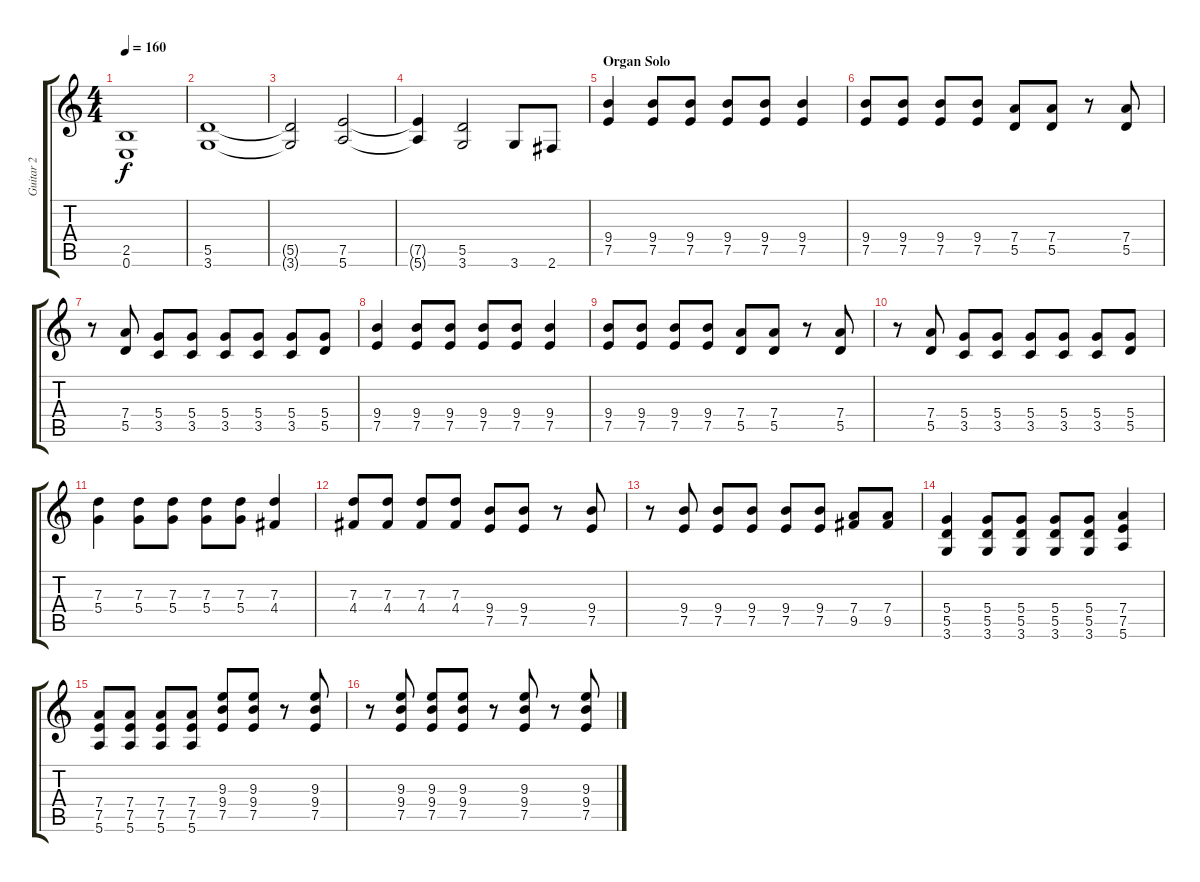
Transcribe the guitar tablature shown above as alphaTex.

\track ("Guitar 2" "Guitar 2") {instrument overdrivenguitar}
\staff {score tabs}
\tuning (E4 B3 G3 D3 A2 E2) {hide}
\ts (4 4)
\tempo 160
\clef g2
\ks c
(2.5{t} 0.6{t}).1{dy f} |
(5.5 3.6).1 |
(5.5{t} 3.6{t}).2 (7.5 5.6).2 |
(7.5{t} 5.6{t}).4 (5.5 3.6).2 3.6.8 2.6.8 |
\section ("" "Organ Solo")
(9.4 7.5).4 (9.4 7.5).8 (9.4 7.5).8 (9.4 7.5).8 (9.4 7.5).8 (9.4 7.5).4 |
(9.4 7.5).8 (9.4 7.5).8 (9.4 7.5).8 (9.4 7.5).8 (7.4 5.5).8 (7.4 5.5).8 r.8 (7.4 5.5).8 |
r.8 (7.4 5.5).8 (5.4 3.5).8 (5.4 3.5).8 (5.4 3.5).8 (5.4 3.5).8 (5.4 3.5).8 (5.4 5.5).8 |
(9.4 7.5).4 (9.4 7.5).8 (9.4 7.5).8 (9.4 7.5).8 (9.4 7.5).8 (9.4 7.5).4 |
(9.4 7.5).8 (9.4 7.5).8 (9.4 7.5).8 (9.4 7.5).8 (7.4 5.5).8 (7.4 5.5).8 r.8 (7.4 5.5).8 |
r.8 (7.4 5.5).8 (5.4 3.5).8 (5.4 3.5).8 (5.4 3.5).8 (5.4 3.5).8 (5.4 3.5).8 (5.4 5.5).8 |
(7.3 5.4).4 (7.3 5.4).8 (7.3 5.4).8 (7.3 5.4).8 (7.3 5.4).8 (7.3 4.4).4 |
(7.3 4.4).8 (7.3 4.4).8 (7.3 4.4).8 (7.3 4.4).8 (9.4 7.5).8 (9.4 7.5).8 r.8 (9.4 7.5).8 |
r.8 (9.4 7.5).8 (9.4 7.5).8 (9.4 7.5).8 (9.4 7.5).8 (9.4 7.5).8 (7.4 9.5).8 (7.4 9.5).8 |
(5.4 5.5 3.6).4 (5.4 5.5 3.6).8 (5.4 5.5 3.6).8 (5.4 5.5 3.6).8 (5.4 5.5 3.6).8 (7.4 7.5 5.6).4 |
(7.4 7.5 5.6).8 (7.4 7.5 5.6).8 (7.4 7.5 5.6).8 (7.4 7.5 5.6).8 (9.3 9.4 7.5).8 (9.3 9.4 7.5).8 r.8 (9.3 9.4 7.5).8 |
r.8 (9.3 9.4 7.5).8 (9.3 9.4 7.5).8 (9.3 9.4 7.5).8 r.8 (9.3 9.4 7.5).8 r.8 (9.3 9.4 7.5).8
